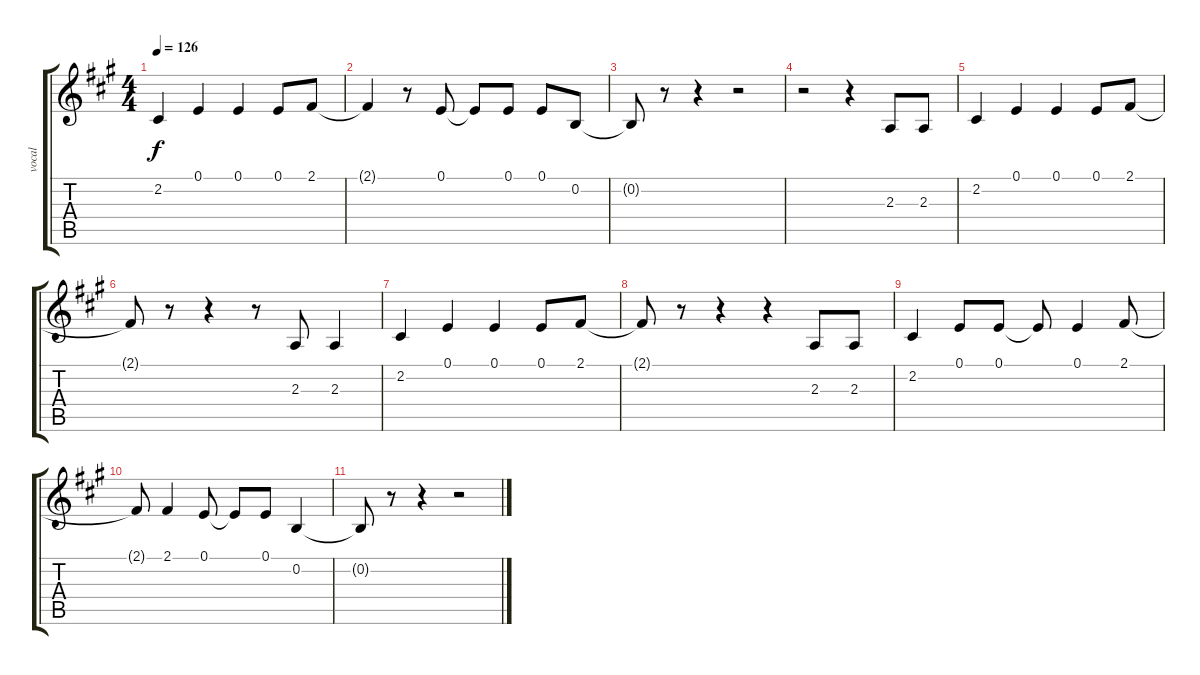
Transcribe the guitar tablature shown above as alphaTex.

\track ("vocal" "vocal") {instrument sopranosax}
\staff {score tabs}
\tuning (E4 B3 G3 D3 A2 E2) {hide}
\ts (4 4)
\tempo 126
\clef g2
\ks a
2.2.4{dy f} 0.1.4 0.1.4 0.1.8 2.1.8 |
2.1{t}.4 r.8 0.1.8 0.1{t}.8 0.1.8 0.1.8 0.2.8 |
0.2{t}.8 r.8 r.4 r.2 |
r.2 r.4 2.3.8 2.3.8 |
2.2.4 0.1.4 0.1.4 0.1.8 2.1.8 |
2.1{t}.8 r.8 r.4 r.8 2.3.8 2.3.4 |
2.2.4 0.1.4 0.1.4 0.1.8 2.1.8 |
2.1{t}.8 r.8 r.4 r.4 2.3.8 2.3.8 |
2.2.4 0.1.8 0.1.8 0.1{t}.8 0.1.4 2.1.8 |
2.1{t}.8 2.1.4 0.1.8 0.1{t}.8 0.1.8 0.2.4 |
0.2{t}.8 r.8 r.4 r.2
